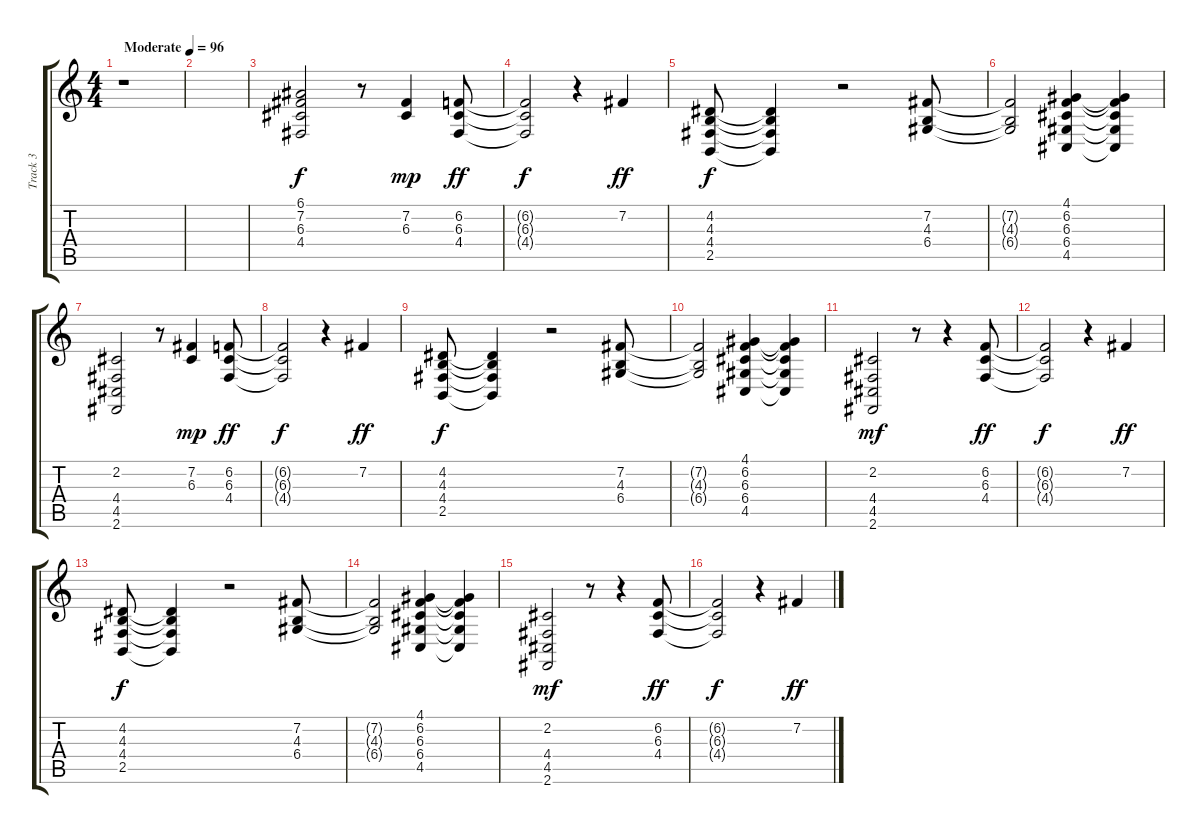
\track ("Track 3" "Track 3") {instrument electricgrandpiano}
\staff {score tabs}
\tuning (E4 B3 G3 D3 A2 E2) {hide}
\ts (4 4)
\tempo (96 "Moderate")
\clef g2
\ks c
r.1{dy f instrument electricgrandpiano} |
|
(6.1 7.2 6.3 4.4).2 r.8 (7.2 6.3).4{dy mp} (6.2 6.3 4.4).8{dy ff} |
(6.2{t} 6.3{t} 4.4{t}).2{dy f} r.4 7.2.4{dy ff} |
(4.2 4.3 4.4 2.5).8{dy f} (4.2{t} 4.3{t} 4.4{t} 2.5{t}).4 r.2 (7.2 4.3 6.4).8 |
(7.2{t} 4.3{t} 6.4{t}).2 (4.1 6.2 6.3 6.4 4.5).4 (4.1{t} 6.2{t} 6.3{t} 6.4{t} 4.5{t}).4 |
(2.2 4.4 4.5 2.6).2 r.8 (7.2 6.3).4{dy mp} (6.2 6.3 4.4).8{dy ff} |
(6.2{t} 6.3{t} 4.4{t}).2{dy f} r.4 7.2.4{dy ff} |
(4.2 4.3 4.4 2.5).8{dy f} (4.2{t} 4.3{t} 4.4{t} 2.5{t}).4 r.2 (7.2 4.3 6.4).8 |
(7.2{t} 4.3{t} 6.4{t}).2 (4.1 6.2 6.3 6.4 4.5).4 (4.1{t} 6.2{t} 6.3{t} 6.4{t} 4.5{t}).4 |
(2.2 4.4 4.5 2.6).2{dy mf} r.8 r.4 (6.2 6.3 4.4).8{dy ff} |
(6.2{t} 6.3{t} 4.4{t}).2{dy f} r.4 7.2.4{dy ff} |
(4.2 4.3 4.4 2.5).8{dy f} (4.2{t} 4.3{t} 4.4{t} 2.5{t}).4 r.2 (7.2 4.3 6.4).8 |
(7.2{t} 4.3{t} 6.4{t}).2 (4.1 6.2 6.3 6.4 4.5).4 (4.1{t} 6.2{t} 6.3{t} 6.4{t} 4.5{t}).4 |
(2.2 4.4 4.5 2.6).2{dy mf} r.8 r.4 (6.2 6.3 4.4).8{dy ff} |
(6.2{t} 6.3{t} 4.4{t}).2{dy f} r.4 7.2.4{dy ff}
